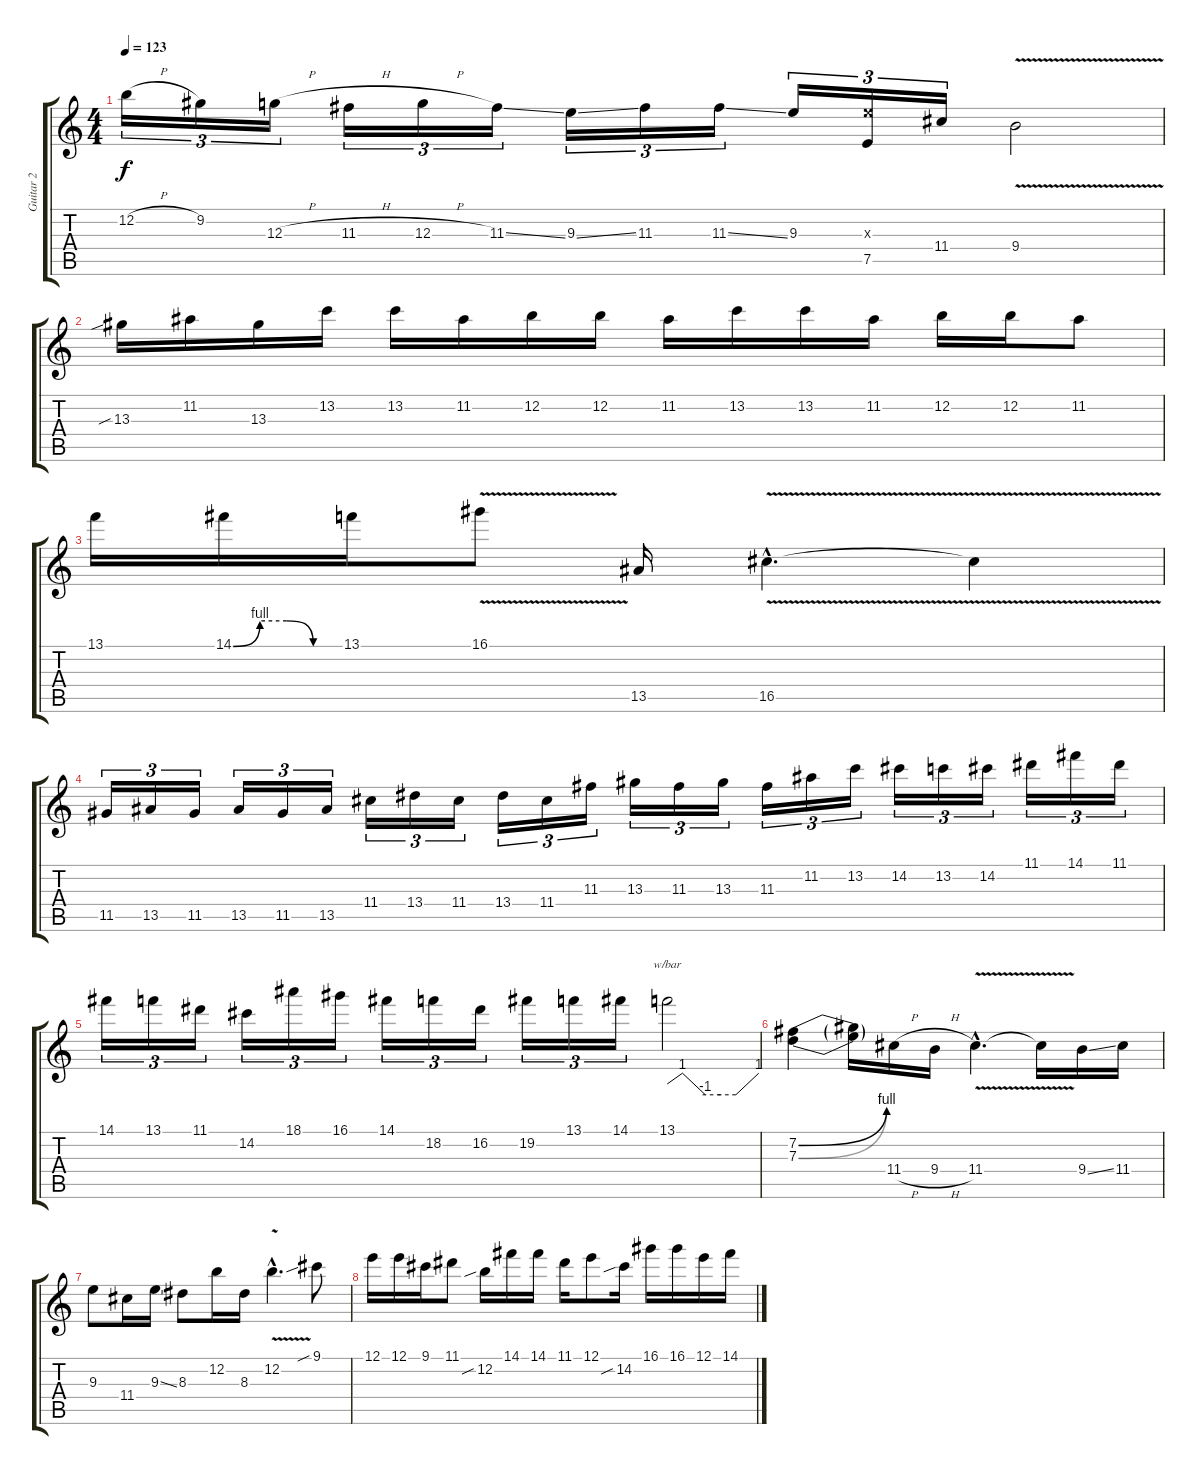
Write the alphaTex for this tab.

\track ("Guitar 2" "Guitar 2") {instrument distortionguitar}
\staff {score tabs}
\tuning (E4 B3 G3 D3 A2 E2) {hide}
\ts (4 4)
\tempo 123
\clef g2
\ks c
12.2{h}.16{tu (3 2) dy f} 9.2.16{tu (3 2)} 12.3{h}.16{tu (3 2)} 11.3{h}.16{tu (3 2)} 12.3{h}.16{tu (3 2)} 11.3{ss}.16{tu (3 2)} 9.3{ss}.16{tu (3 2)} 11.3.16{tu (3 2)} 11.3{ss}.16{tu (3 2)} 9.3.16{tu (3 2)} (9.3{x} 7.5).16{tu (3 2)} 11.4.16{tu (3 2)} 9.4{v}.2 |
13.3{sib}.16 11.2.16 13.3.16 13.2.16 13.2.16 11.2.16 12.2.16 12.2.16 11.2.16 13.2.16 13.2.16 11.2.16 12.2.16 12.2.16 11.2.8 |
13.1.16 14.1{be (custom 0 0 15 4 30 4 45 0 60 0)}.16 13.1.16 16.1{v}.8 13.5.16 16.5{v hac}.4{d} 16.5{t}.4 |
11.5.16{tu (3 2)} 13.5.16{tu (3 2)} 11.5.16{tu (3 2)} 13.5.16{tu (3 2)} 11.5.16{tu (3 2)} 13.5.16{tu (3 2)} 11.4.16{tu (3 2)} 13.4.16{tu (3 2)} 11.4.16{tu (3 2)} 13.4.16{tu (3 2)} 11.4.16{tu (3 2)} 11.3.16{tu (3 2)} 13.3.16{tu (3 2)} 11.3.16{tu (3 2)} 13.3.16{tu (3 2)} 11.3.16{tu (3 2)} 11.2.16{tu (3 2)} 13.2.16{tu (3 2)} 14.2.16{tu (3 2)} 13.2.16{tu (3 2)} 14.2.16{tu (3 2)} 11.1.16{tu (3 2)} 14.1.16{tu (3 2)} 11.1.16{tu (3 2)} |
14.1.16{tu (3 2)} 13.1.16{tu (3 2)} 11.1.16{tu (3 2)} 14.2.16{tu (3 2)} 18.1.16{tu (3 2)} 16.1.16{tu (3 2)} 14.1.16{tu (3 2)} 18.2.16{tu (3 2)} 16.2.16{tu (3 2)} 19.2.16{tu (3 2)} 13.1.16{tu (3 2)} 14.1.16{tu (3 2)} 13.1.2{tbe (custom default 0 0 10 4 25 -4 35 -4 45 -4 60 4)} |
(7.2{be (bend 0 0 60 4)} 7.3{be (bend 0 0 60 4)}).4 (7.2{t} 7.3{t}).16 11.4{h}.16 9.4{h}.16 11.4{v hac}.4{d} 11.4{t}.16 9.4{ss}.16 11.4.16 |
9.3.8 11.4.16 9.3{ss}.16 8.3.8 12.2.16 8.3.16 12.2{v hac}.4{d} 9.1{sib}.8 |
12.1.16 12.1.16 9.1.16 11.1.8 12.2{sib}.16 14.1.16 14.1.16 11.1.16 12.1.8 14.2{sib}.16 16.1.16 16.1.16 12.1.16 14.1.16
